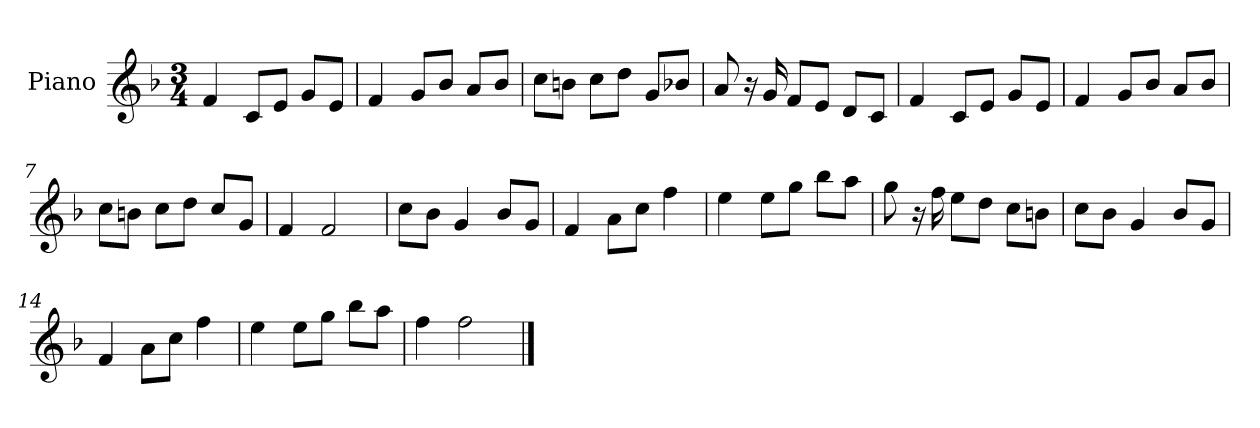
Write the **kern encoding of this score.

**kern
*part1
*staff1
*I"Piano
*I'P-no
*clefG2
*k[b-]
*M3/4
*MM181
=1
4f/
8c/L
8e/J
8g/L
8e/J
=2
4f/
8g/L
8b-/J
8a/L
8b-/J
=3
8cc\L
8bn\J
8cc\L
8dd\J
8g/L
8b-X/J
=4
8a/
16r
16g/
8f/L
8e/J
8d/L
8c/J
=5
4f/
8c/L
8e/J
8g/L
8e/J
=6
4f/
8g/L
8b-/J
8a/L
8b-/J
!!LO:LB:g=z
=7
8cc\L
8bn\J
8cc\L
8dd\J
8cc/L
8g/J
=8
4f/
2f/
=9
8cc\L
8b-\J
4g/
8b-/L
8g/J
=10
4f/
8a\L
8cc\J
4ff\
=11
4ee\
8ee\L
8gg\J
8bb-\L
8aa\J
=12
8gg\
16r
16ff\
8ee\L
8dd\J
8cc\L
8bn\J
=13
8cc\L
8b-\J
4g/
8b-/L
8g/J
=14
4f/
8a\L
8cc\J
4ff\
!!LO:LB:g=z
=15
4ee\
8ee\L
8gg\J
8bb-\L
8aa\J
=16
4ff\
2ff\
==
*-
